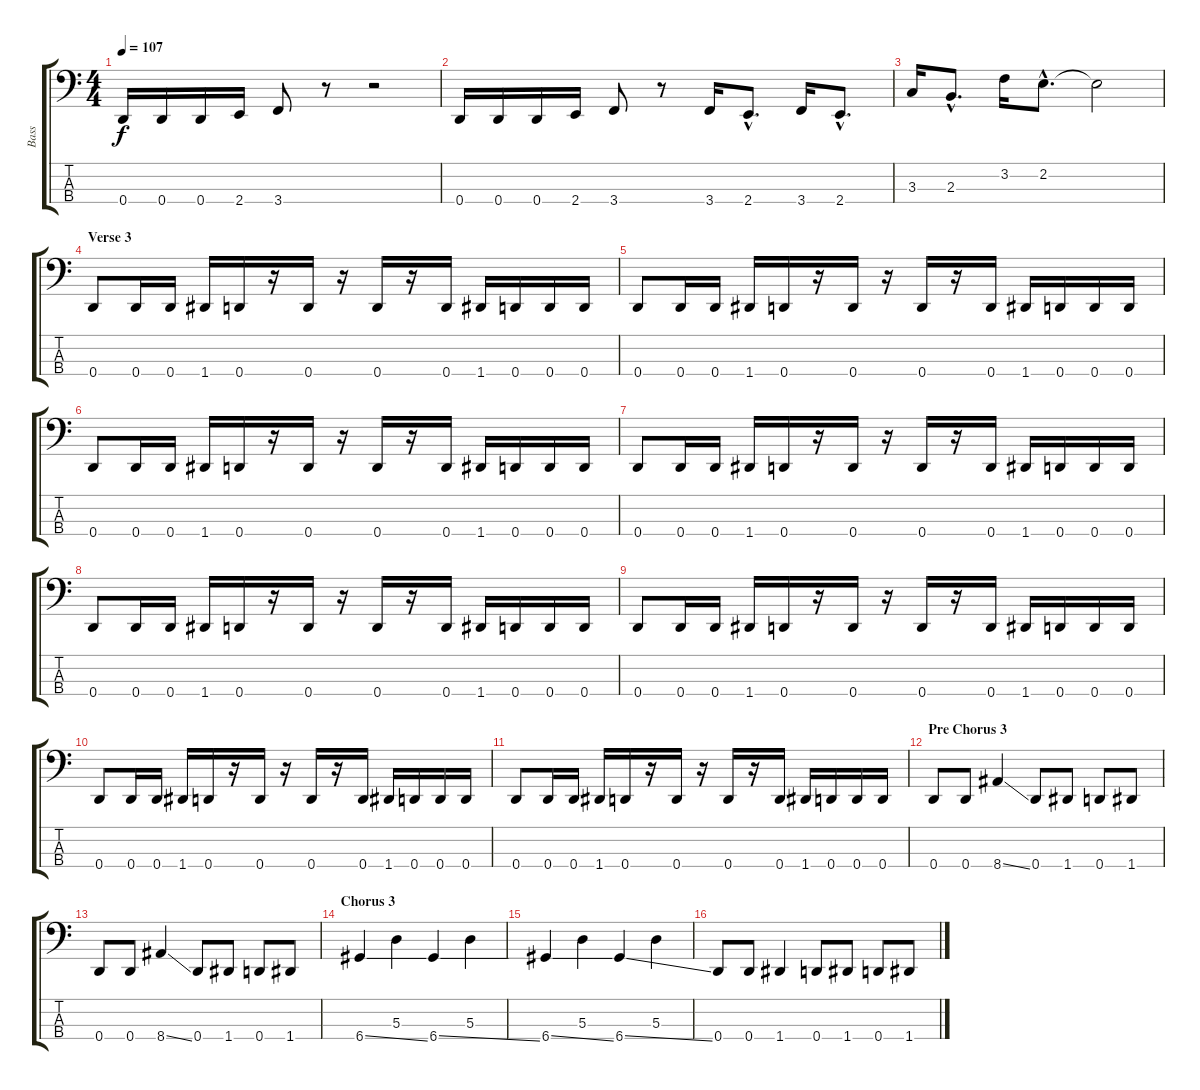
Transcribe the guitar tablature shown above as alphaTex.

\track ("Bass" "Bass") {instrument electricbassfinger}
\staff {score tabs}
\tuning (G2 D2 A1 D1) {hide}
\ts (4 4)
\tempo 107
\clef f4
\ks c
0.4.16{dy f} 0.4.16 0.4.16 2.4.16 3.4.8 r.8 r.2 |
0.4.16 0.4.16 0.4.16 2.4.16 3.4.8 r.8 3.4.16 2.4{hac}.8{d} 3.4.16 2.4{hac}.8{d} |
3.3.16 2.3{hac}.8{d} 3.2.16 2.2{hac}.8{d} 2.2{t}.2 |
\section ("" "Verse 3")
0.4.8 0.4.16 0.4.16 1.4.16 0.4.16 r.16 0.4.16 r.16 0.4.16 r.16 0.4.16 1.4.16 0.4.16 0.4.16 0.4.16 |
0.4.8 0.4.16 0.4.16 1.4.16 0.4.16 r.16 0.4.16 r.16 0.4.16 r.16 0.4.16 1.4.16 0.4.16 0.4.16 0.4.16 |
0.4.8 0.4.16 0.4.16 1.4.16 0.4.16 r.16 0.4.16 r.16 0.4.16 r.16 0.4.16 1.4.16 0.4.16 0.4.16 0.4.16 |
0.4.8 0.4.16 0.4.16 1.4.16 0.4.16 r.16 0.4.16 r.16 0.4.16 r.16 0.4.16 1.4.16 0.4.16 0.4.16 0.4.16 |
0.4.8 0.4.16 0.4.16 1.4.16 0.4.16 r.16 0.4.16 r.16 0.4.16 r.16 0.4.16 1.4.16 0.4.16 0.4.16 0.4.16 |
0.4.8 0.4.16 0.4.16 1.4.16 0.4.16 r.16 0.4.16 r.16 0.4.16 r.16 0.4.16 1.4.16 0.4.16 0.4.16 0.4.16 |
0.4.8 0.4.16 0.4.16 1.4.16 0.4.16 r.16 0.4.16 r.16 0.4.16 r.16 0.4.16 1.4.16 0.4.16 0.4.16 0.4.16 |
0.4.8 0.4.16 0.4.16 1.4.16 0.4.16 r.16 0.4.16 r.16 0.4.16 r.16 0.4.16 1.4.16 0.4.16 0.4.16 0.4.16 |
\section ("" "Pre Chorus 3")
0.4.8 0.4.8 8.4{ss}.4 0.4.8 1.4.8 0.4.8 1.4.8 |
0.4.8 0.4.8 8.4{ss}.4 0.4.8 1.4.8 0.4.8 1.4.8 |
\section ("" "Chorus 3")
6.4{ss}.4 5.3.4 6.4{ss}.4 5.3.4 |
6.4{ss}.4 5.3.4 6.4{ss}.4 5.3.4 |
0.4.8 0.4.8 1.4.4 0.4.8 1.4.8 0.4.8 1.4.8
